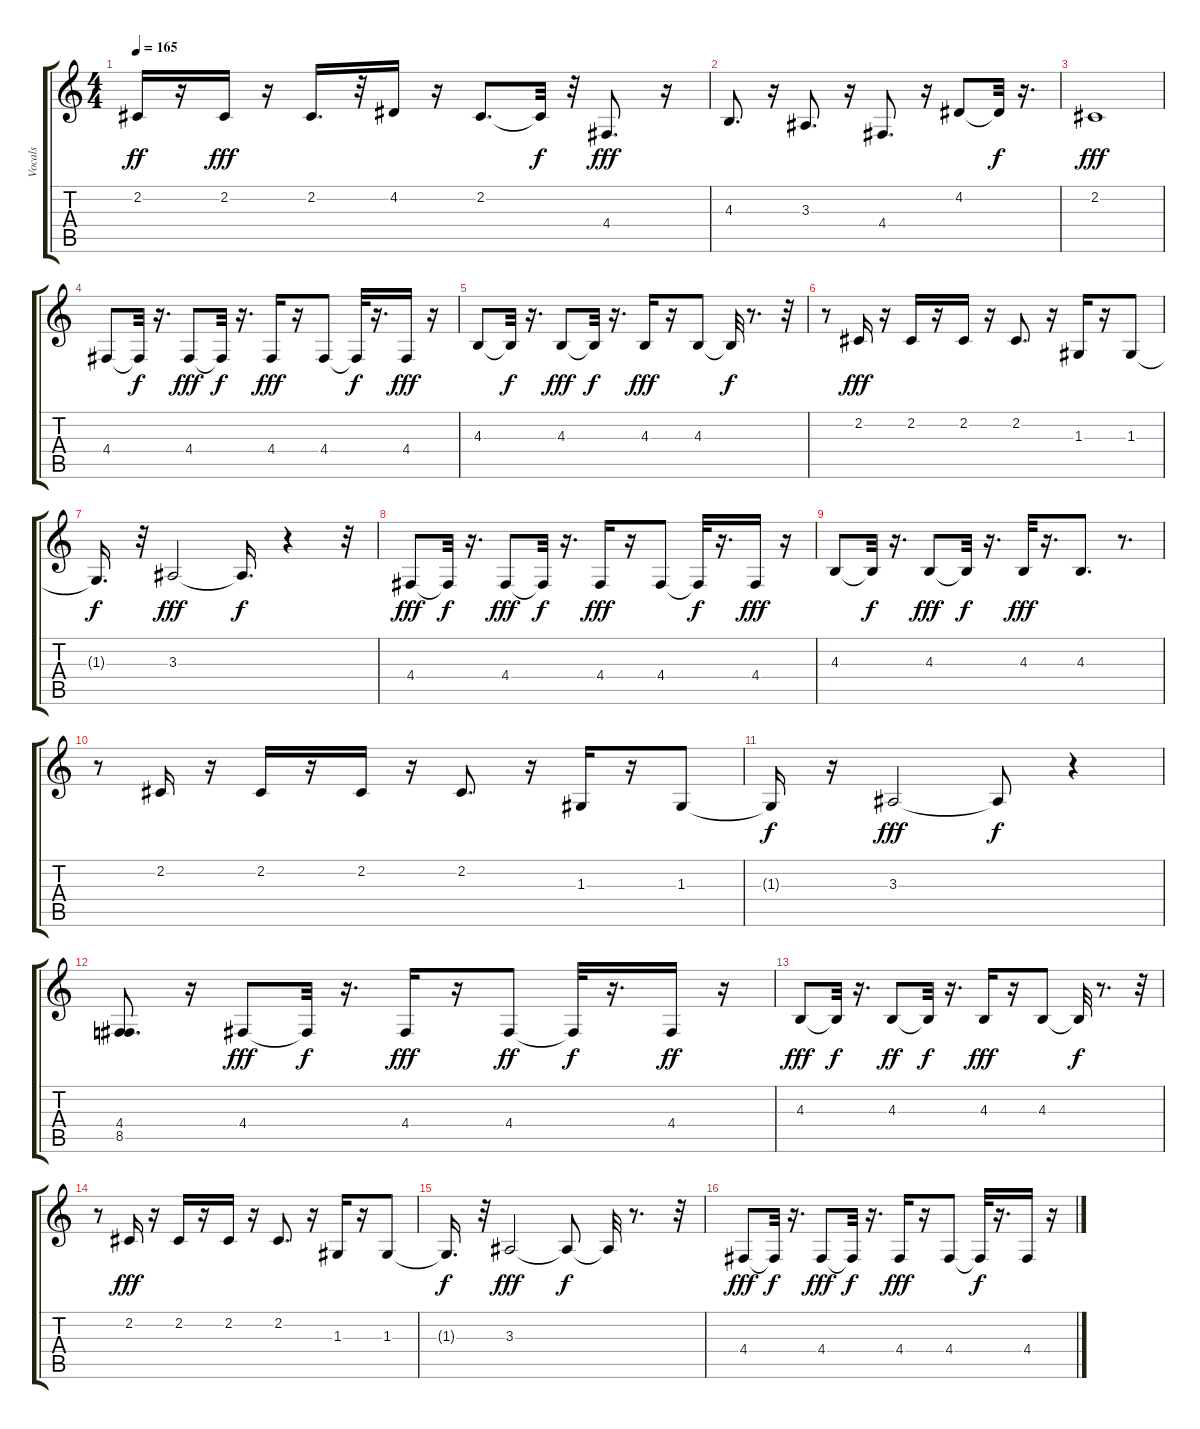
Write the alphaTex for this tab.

\track ("Vocals" "Vocals") {instrument brightacousticpiano}
\staff {score tabs}
\tuning (E4 B3 G3 D3 A2 E2) {hide}
\ts (4 4)
\tempo 165
\clef g2
\ks c
2.2.16{dy ff} r.16 2.2.16{dy fff} r.16 2.2.16{d} r.32 4.2.16 r.16 2.2.8{d} 2.2{t}.32{dy f} r.32 4.4.8{d dy fff} r.16 |
4.3.8{d} r.16 3.3.8{d} r.16 4.4.8{d} r.16 4.2.8 4.2{t}.32{dy f} r.16{d} |
2.2.1{dy fff} |
4.4.8 4.4{t}.32{dy f} r.16{d} 4.4.8{dy fff} 4.4{t}.32{dy f} r.16{d} 4.4.16{dy fff} r.16 4.4.8 4.4{t}.32{dy f} r.16{d} 4.4.16{dy fff} r.16 |
4.3.8 4.3{t}.32{dy f} r.16{d} 4.3.8{dy fff} 4.3{t}.32{dy f} r.16{d} 4.3.16{dy fff} r.16 4.3.8 4.3{t}.32{dy f} r.8{d} r.32 |
r.8 2.2.16{dy fff} r.16 2.2.16 r.16 2.2.16 r.16 2.2.8{d} r.16 1.3.16 r.16 1.3.8 |
1.3{t}.16{d dy f} r.32 3.3.2{dy fff} 3.3{t}.16{d dy f} r.4 r.32 |
4.4.8{dy fff} 4.4{t}.32{dy f} r.16{d} 4.4.8{dy fff} 4.4{t}.32{dy f} r.16{d} 4.4.16{dy fff} r.16 4.4.8 4.4{t}.32{dy f} r.16{d} 4.4.16{dy fff} r.16 |
4.3.8 4.3{t}.32{dy f} r.16{d} 4.3.8{dy fff} 4.3{t}.32{dy f} r.16{d} 4.3.32{dy fff} r.16{d} 4.3.8{d} r.8{d} |
r.8 2.2.16 r.16 2.2.16 r.16 2.2.16 r.16 2.2.8{d} r.16 1.3.16 r.16 1.3.8 |
1.3{t}.16{dy f} r.16 3.3.2{dy fff} 3.3{t}.8{dy f} r.4 |
(4.4 8.5).8{d} r.16 4.4.8{dy fff} 4.4{t}.32{dy f} r.16{d} 4.4.16{dy fff} r.16 4.4.8{dy ff} 4.4{t}.32{dy f} r.16{d} 4.4.16{dy ff} r.16 |
4.3.8{dy fff} 4.3{t}.32{dy f} r.16{d} 4.3.8{dy ff} 4.3{t}.32{dy f} r.16{d} 4.3.16{dy fff} r.16 4.3.8 4.3{t}.32{dy f} r.8{d} r.32 |
r.8 2.2.16{dy fff} r.16 2.2.16 r.16 2.2.16 r.16 2.2.8{d} r.16 1.3.16 r.16 1.3.8 |
1.3{t}.16{d dy f} r.32 3.3.2{dy fff} 3.3{t}.8{dy f} 3.3{t}.32 r.8{d} r.32 |
4.4.8{dy fff} 4.4{t}.32{dy f} r.16{d} 4.4.8{dy fff} 4.4{t}.32{dy f} r.16{d} 4.4.16{dy fff} r.16 4.4.8 4.4{t}.32{dy f} r.16{d} 4.4.16 r.16
